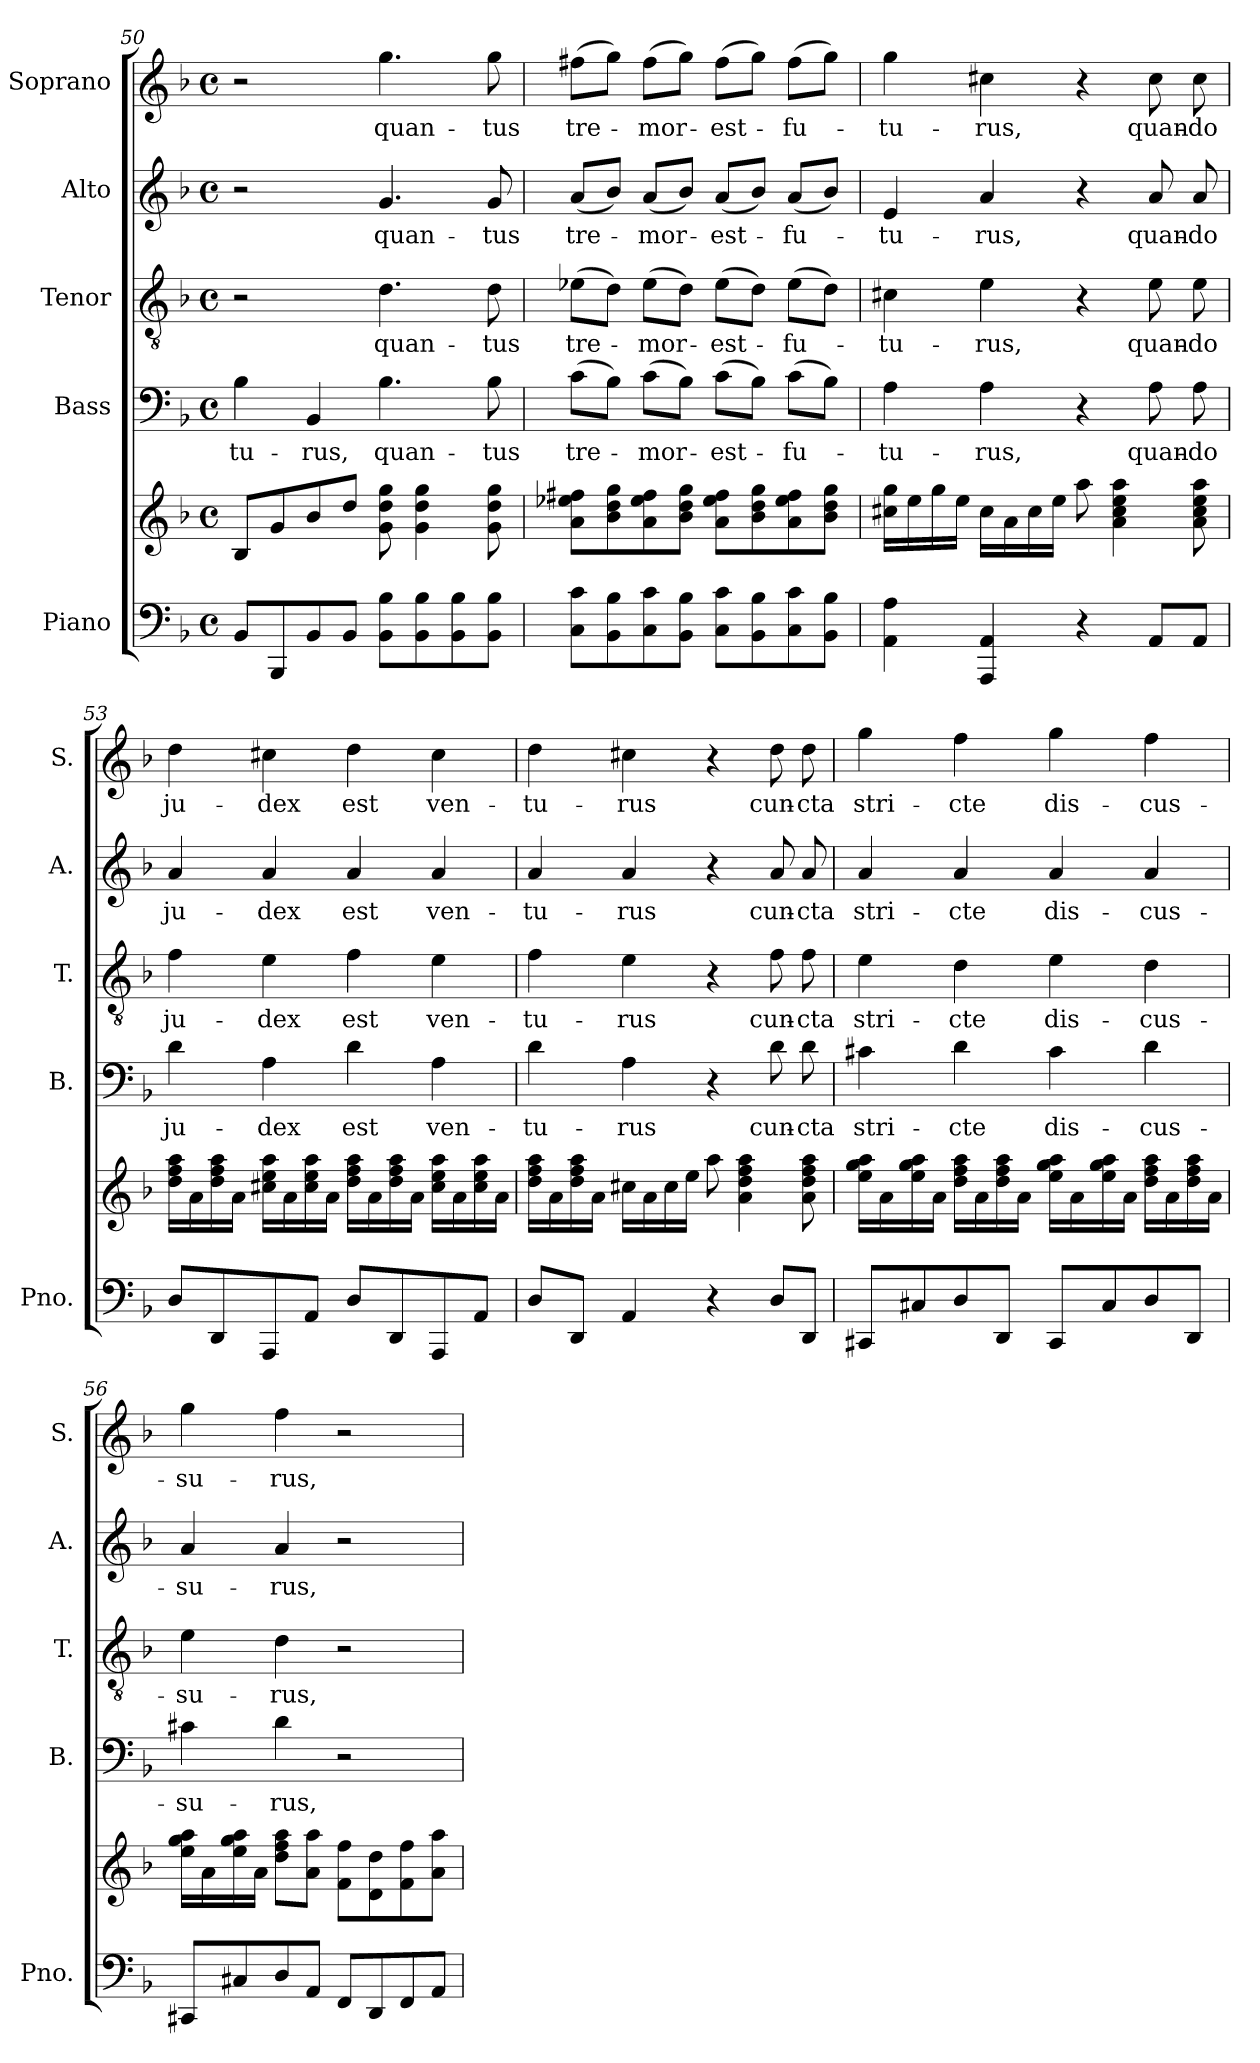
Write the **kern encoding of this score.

**kern	**kern	**kern	**text	**kern	**text	**dynam	**kern	**text	**dynam	**kern	**text	**dynam
*part5	*part5	*part4	*part4	*part3	*part3	*part3	*part2	*part2	*part2	*part1	*part1	*part1
*staff6	*staff5	*staff4	*staff4	*staff3	*staff3	*staff3	*staff2	*staff2	*staff2	*staff1	*staff1	*staff1
*I"Piano	*	*I"Bass	*	*I"Tenor	*	*	*I"Alto	*	*	*I"Soprano	*	*
*I'Pno.	*	*I'B.	*	*I'T.	*	*	*I'A.	*	*	*I'S.	*	*
*clefF4	*clefG2	*clefF4	*	*clefGv2	*	*	*clefG2	*	*	*clefG2	*	*
*k[b-]	*k[b-]	*k[b-]	*	*k[b-]	*	*	*k[b-]	*	*	*k[b-]	*	*
*M4/4	*M4/4	*M4/4	*	*M4/4	*	*	*M4/4	*	*	*M4/4	*	*
*met(c)	*met(c)	*met(c)	*	*met(c)	*	*	*met(c)	*	*	*met(c)	*	*
=50	=50	=50	=50	=50	=50	=50	=50	=50	=50	=50	=50	=50
8BB-/L	8B-/L	4B-\	-tu-	2r	.	.	2r	.	.	2r	.	.
8BBB-/	8g/	.	.	.	.	.	.	.	.	.	.	.
8BB-/	8b-/	4BB-/	-rus,	.	.	.	.	.	.	.	.	.
8BB-/J	8dd/J	.	.	.	.	.	.	.	.	.	.	.
!	!	!	!	!	!	!LO:DY:a	!	!	!LO:DY:a	!	!	!LO:DY:a
8BB-\ 8B-\L	8g\ 8dd\ 8gg\	4.B-\	quan-	4.d\	quan-	other-dynamics	4.g/	quan-	other-dynamics	4.gg\	quan-	other-dynamics
8BB-\ 8B-\	4g\ 4dd\ 4gg\	.	.	.	.	.	.	.	.	.	.	.
8BB-\ 8B-\	.	.	.	.	.	.	.	.	.	.	.	.
8BB-\ 8B-\J	8g\ 8dd\ 8gg\	8B-\	-tus	8d\	-tus	.	8g/	-tus	.	8gg\	-tus	.
=51	=51	=51	=51	=51	=51	=51	=51	=51	=51	=51	=51	=51
8C\ 8c\L	8a\ 8ee-X\ 8ff#X\L	(8c\L	tre-	(8e-X\L	tre-	.	(8a/L	tre-	.	(8ff#X\L	tre-	.
8BB-\ 8B-\	8b-\ 8dd\ 8gg\	8B-\J)	.	8d\J)	.	.	8b-/J)	.	.	8gg\J)	.	.
8C\ 8c\	8a\ 8ee-\ 8ff#\	(8c\L	-mor-	(8e-\L	-mor-	.	(8a/L	-mor-	.	(8ff#\L	-mor-	.
8BB-\ 8B-\J	8b-\ 8dd\ 8gg\J	8B-\J)	.	8d\J)	.	.	8b-/J)	.	.	8gg\J)	.	.
8C\ 8c\L	8a\ 8ee-\ 8ff#\L	(8c\L	-est-	(8e-\L	-est-	.	(8a/L	-est-	.	(8ff#\L	-est-	.
8BB-\ 8B-\	8b-\ 8dd\ 8gg\	8B-\J)	.	8d\J)	.	.	8b-/J)	.	.	8gg\J)	.	.
8C\ 8c\	8a\ 8ee-\ 8ff#\	(8c\L	-fu-	(8e-\L	-fu-	.	(8a/L	-fu-	.	(8ff#\L	-fu-	.
8BB-\ 8B-\J	8b-\ 8dd\ 8gg\J	8B-\J)	.	8d\J)	.	.	8b-/J)	.	.	8gg\J)	.	.
!!LO:LB:g=z
=52	=52	=52	=52	=52	=52	=52	=52	=52	=52	=52	=52	=52
4AA\ 4A\	16cc#X\ 16gg\LL	4A\	-tu-	4c#X\	-tu-	.	4e/	-tu-	.	4gg\	-tu-	.
.	16ee\	.	.	.	.	.	.	.	.	.	.	.
.	16gg\	.	.	.	.	.	.	.	.	.	.	.
.	16ee\JJ	.	.	.	.	.	.	.	.	.	.	.
4AAA/ 4AA/	16cc#\LL	4A\	-rus,	4e\	-rus,	.	4a/	-rus,	.	4cc#X\	-rus,	.
.	16a\	.	.	.	.	.	.	.	.	.	.	.
.	16cc#\	.	.	.	.	.	.	.	.	.	.	.
.	16ee\JJ	.	.	.	.	.	.	.	.	.	.	.
4r	8aa\	4r	.	4r	.	.	4r	.	.	4r	.	.
.	4a\ 4cc#\ 4ee\ 4aa\	.	.	.	.	.	.	.	.	.	.	.
8AA/L	.	8A\	quan-	8e\	quan-	.	8a/	quan-	.	8cc#\	quan-	.
8AA/J	8a\ 8cc#\ 8ee\ 8aa\	8A\	-do	8e\	-do	.	8a/	-do	.	8cc#\	-do	.
=53	=53	=53	=53	=53	=53	=53	=53	=53	=53	=53	=53	=53
8D/L	16dd\ 16ff\ 16aa\LL	4d\	ju-	4f\	ju-	.	4a/	ju-	.	4dd\	ju-	.
.	16a\	.	.	.	.	.	.	.	.	.	.	.
8DD/	16dd\ 16ff\ 16aa\	.	.	.	.	.	.	.	.	.	.	.
.	16a\JJ	.	.	.	.	.	.	.	.	.	.	.
8AAA/	16cc#X\ 16ee\ 16aa\LL	4A\	-dex	4e\	-dex	.	4a/	-dex	.	4cc#X\	-dex	.
.	16a\	.	.	.	.	.	.	.	.	.	.	.
8AA/J	16cc#\ 16ee\ 16aa\	.	.	.	.	.	.	.	.	.	.	.
.	16a\JJ	.	.	.	.	.	.	.	.	.	.	.
8D/L	16dd\ 16ff\ 16aa\LL	4d\	est	4f\	est	.	4a/	est	.	4dd\	est	.
.	16a\	.	.	.	.	.	.	.	.	.	.	.
8DD/	16dd\ 16ff\ 16aa\	.	.	.	.	.	.	.	.	.	.	.
.	16a\JJ	.	.	.	.	.	.	.	.	.	.	.
8AAA/	16cc#\ 16ee\ 16aa\LL	4A\	ven-	4e\	ven-	.	4a/	ven-	.	4cc#\	ven-	.
.	16a\	.	.	.	.	.	.	.	.	.	.	.
8AA/J	16cc#\ 16ee\ 16aa\	.	.	.	.	.	.	.	.	.	.	.
.	16a\JJ	.	.	.	.	.	.	.	.	.	.	.
=54	=54	=54	=54	=54	=54	=54	=54	=54	=54	=54	=54	=54
8D/L	16dd\ 16ff\ 16aa\LL	4d\	-tu-	4f\	-tu-	.	4a/	-tu-	.	4dd\	-tu-	.
.	16a\	.	.	.	.	.	.	.	.	.	.	.
8DD/J	16dd\ 16ff\ 16aa\	.	.	.	.	.	.	.	.	.	.	.
.	16a\JJ	.	.	.	.	.	.	.	.	.	.	.
4AA/	16cc#X\LL	4A\	-rus	4e\	-rus	.	4a/	-rus	.	4cc#X\	-rus	.
.	16a\	.	.	.	.	.	.	.	.	.	.	.
.	16cc#\	.	.	.	.	.	.	.	.	.	.	.
.	16ee\JJ	.	.	.	.	.	.	.	.	.	.	.
4r	8aa\	4r	.	4r	.	.	4r	.	.	4r	.	.
.	4a\ 4dd\ 4ff\ 4aa\	.	.	.	.	.	.	.	.	.	.	.
8D/L	.	8d\	cun-	8f\	cun-	.	8a/	cun-	.	8dd\	cun-	.
8DD/J	8a\ 8dd\ 8ff\ 8aa\	8d\	-cta	8f\	-cta	.	8a/	-cta	.	8dd\	-cta	.
=55	=55	=55	=55	=55	=55	=55	=55	=55	=55	=55	=55	=55
8CC#X/L	16ee\ 16gg\ 16aa\LL	4c#X\	stri-	4e\	stri-	.	4a/	stri-	.	4gg\	stri-	.
.	16a\	.	.	.	.	.	.	.	.	.	.	.
8C#X/	16ee\ 16gg\ 16aa\	.	.	.	.	.	.	.	.	.	.	.
.	16a\JJ	.	.	.	.	.	.	.	.	.	.	.
8D/	16dd\ 16ff\ 16aa\LL	4d\	-cte	4d\	-cte	.	4a/	-cte	.	4ff\	-cte	.
.	16a\	.	.	.	.	.	.	.	.	.	.	.
8DD/J	16dd\ 16ff\ 16aa\	.	.	.	.	.	.	.	.	.	.	.
.	16a\JJ	.	.	.	.	.	.	.	.	.	.	.
8CC#/L	16ee\ 16gg\ 16aa\LL	4c#\	dis-	4e\	dis-	.	4a/	dis-	.	4gg\	dis-	.
.	16a\	.	.	.	.	.	.	.	.	.	.	.
8C#/	16ee\ 16gg\ 16aa\	.	.	.	.	.	.	.	.	.	.	.
.	16a\JJ	.	.	.	.	.	.	.	.	.	.	.
8D/	16dd\ 16ff\ 16aa\LL	4d\	-cus-	4d\	-cus-	.	4a/	-cus-	.	4ff\	-cus-	.
.	16a\	.	.	.	.	.	.	.	.	.	.	.
8DD/J	16dd\ 16ff\ 16aa\	.	.	.	.	.	.	.	.	.	.	.
.	16a\JJ	.	.	.	.	.	.	.	.	.	.	.
!!LO:PB:g=z
=56	=56	=56	=56	=56	=56	=56	=56	=56	=56	=56	=56	=56
8CC#X/L	16ee\ 16gg\ 16aa\LL	4c#X\	-su-	4e\	-su-	.	4a/	-su-	.	4gg\	-su-	.
.	16a\	.	.	.	.	.	.	.	.	.	.	.
8C#X/	16ee\ 16gg\ 16aa\	.	.	.	.	.	.	.	.	.	.	.
.	16a\JJ	.	.	.	.	.	.	.	.	.	.	.
8D/	8dd\ 8ff\ 8aa\L	4d\	-rus,	4d\	-rus,	.	4a/	-rus,	.	4ff\	-rus,	.
8AA/J	8a\ 8aa\J	.	.	.	.	.	.	.	.	.	.	.
8FF/L	8f\ 8ff\L	2r	.	2r	.	.	2r	.	.	2r	.	.
8DD/	8d\ 8dd\	.	.	.	.	.	.	.	.	.	.	.
8FF/	8f\ 8ff\	.	.	.	.	.	.	.	.	.	.	.
8AA/J	8a\ 8aa\J	.	.	.	.	.	.	.	.	.	.	.
=	=	=	=	=	=	=	=	=	=	=	=	=
*-	*-	*-	*-	*-	*-	*-	*-	*-	*-	*-	*-	*-
